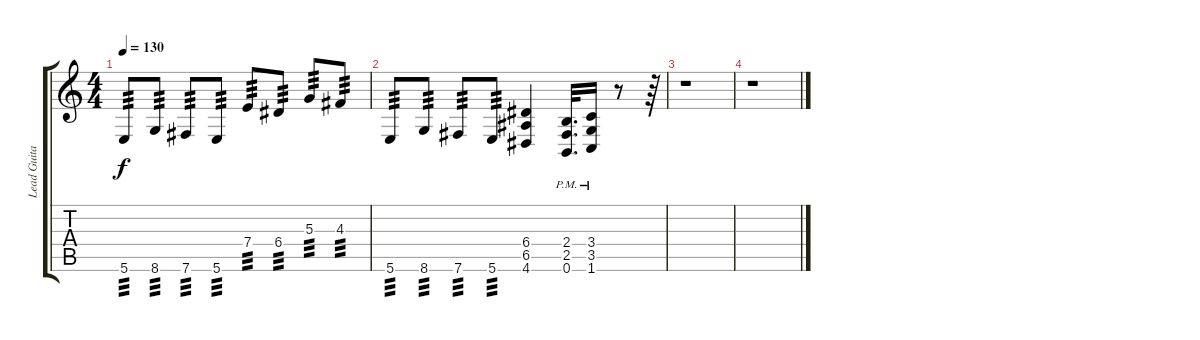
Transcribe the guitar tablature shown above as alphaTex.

\track ("Lead Guitar" "Lead Guita") {instrument distortionguitar}
\staff {score tabs}
\tuning (B3 Gb3 D3 A2 E2 B1) {hide}
\ts (4 4)
\tempo 130
\clef g2
\ks c
5.6.8{tp 3 dy f} 8.6.8{tp 3} 7.6.8{tp 3} 5.6.8{tp 3} 7.4.8{tp 3} 6.4.8{tp 3} 5.3.8{tp 3} 4.3.8{tp 3} |
5.6.8{tp 3} 8.6.8{tp 3} 7.6.8{tp 3} 5.6.8{tp 3} (6.4 6.5 4.6).4 (2.4{pm} 2.5{pm} 0.6{pm}).32{d} (3.4{pm} 3.5{pm} 1.6{pm}).16 r.8 r.64 |
r.1 |
r.1
